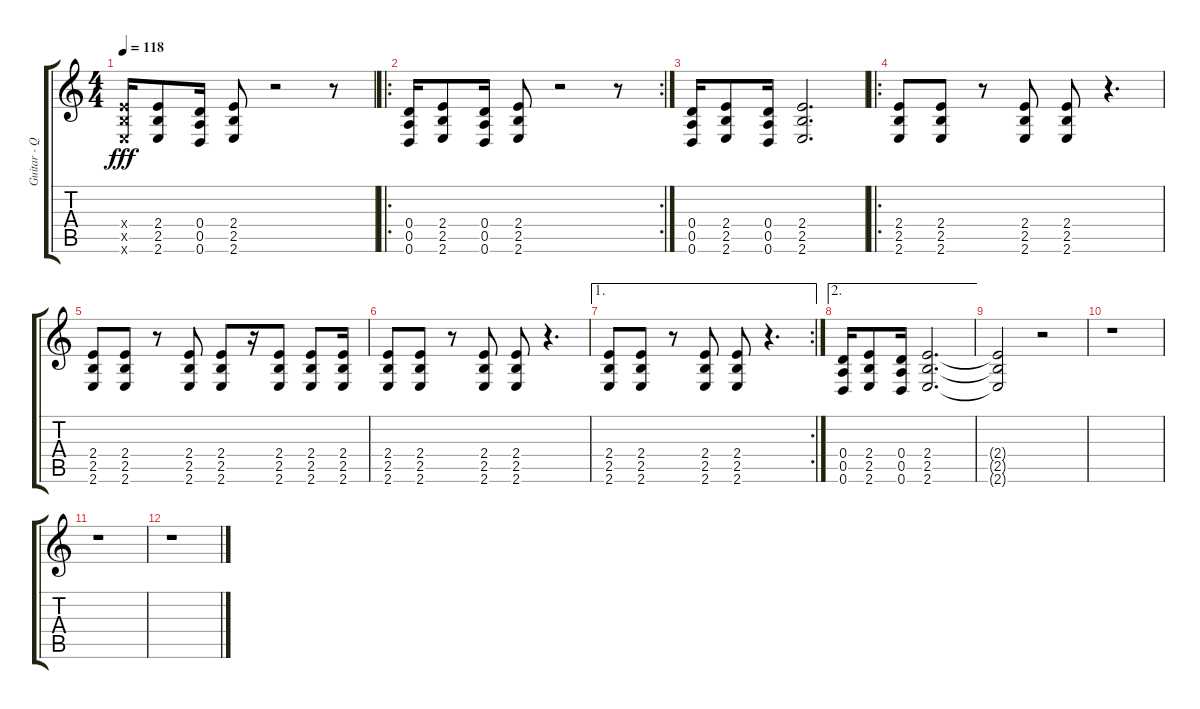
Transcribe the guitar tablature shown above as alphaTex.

\track ("Guitar - Quinn Allman" "Guitar - Q") {instrument distortionguitar}
\staff {score tabs}
\tuning (E4 B3 G3 D3 A2 D2) {hide}
\ts (4 4)
\tempo 118
\clef g2
\ks c
(2.4{x} 2.5{x} 2.6{x}).16{dy fff} (2.4 2.5 2.6).8 (0.4 0.5 0.6).16 (2.4 2.5 2.6).8 r.2 r.8 |
\ro
\rc 2
(0.4 0.5 0.6).16 (2.4 2.5 2.6).8 (0.4 0.5 0.6).16 (2.4 2.5 2.6).8 r.2 r.8 |
(0.4 0.5 0.6).16 (2.4 2.5 2.6).8 (0.4 0.5 0.6).16 (2.4 2.5 2.6).2{d} |
\ro
(2.4 2.5 2.6).8 (2.4 2.5 2.6).8 r.8 (2.4 2.5 2.6).8 (2.4 2.5 2.6).8 r.4{d} |
(2.4 2.5 2.6).8 (2.4 2.5 2.6).8 r.8 (2.4 2.5 2.6).8 (2.4 2.5 2.6).8 r.16 (2.4 2.5 2.6).8 (2.4 2.5 2.6).8 (2.4 2.5 2.6).16 |
(2.4 2.5 2.6).8 (2.4 2.5 2.6).8 r.8 (2.4 2.5 2.6).8 (2.4 2.5 2.6).8 r.4{d} |
\ae 1
\rc 2
(2.4 2.5 2.6).8 (2.4 2.5 2.6).8 r.8 (2.4 2.5 2.6).8 (2.4 2.5 2.6).8 r.4{d} |
\ae 2
(0.4 0.5 0.6).16 (2.4 2.5 2.6).8 (0.4 0.5 0.6).16 (2.4 2.5 2.6).2{d} |
(2.4{t} 2.5{t} 2.6{t}).2 r.2 |
r.1 |
r.1 |
r.1
